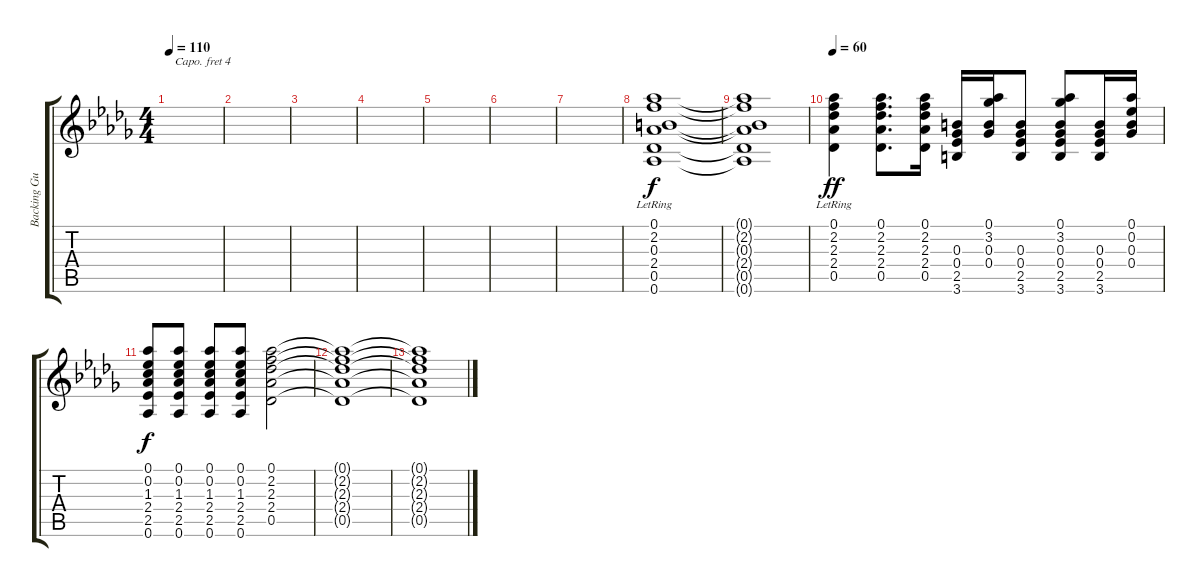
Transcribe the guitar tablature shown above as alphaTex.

\track ("Backing Guitar" "Backing Gu") {instrument acousticguitarnylon}
\staff {score tabs}
\capo 4
\tuning (E4 B3 G3 D3 A2 E2) {hide}
\ts (4 4)
\tempo 110
\clef g2
\ks db
|
|
|
|
|
|
|
(0.1{lr} 2.2{lr} 0.3{lr} 2.4{lr} 0.5{lr} 0.6{lr}).1 |
(0.1{t} 2.2{t} 0.3{t} 2.4{t} 0.5{t} 0.6{t}).1 |
\tempo 60
(0.1{lr} 2.2 2.3 2.4 0.5).4{dy ff volume 15} (0.1 2.2 2.3 2.4 0.5).8{d} (0.1 2.2 2.3 2.4 0.5).16 (0.3 0.4 2.5 3.6).16 (0.1 3.2 0.3 0.4).16 (0.3 0.4 2.5 3.6).8 (0.1 3.2 0.3 0.4 2.5 3.6).8 (0.3 0.4 2.5 3.6).16 (0.1 0.2 0.3 0.4).16 |
(0.1 0.2 1.3 2.4 2.5 0.6).8{dy f} (0.1 0.2 1.3 2.4 2.5 0.6).8 (0.1 0.2 1.3 2.4 2.5 0.6).8 (0.1 0.2 1.3 2.4 2.5 0.6).8 (0.1 2.2 2.3 2.4 0.5).2 |
(0.1{t} 2.2{t} 2.3{t} 2.4{t} 0.5{t}).1 |
(0.1{t} 2.2{t} 2.3{t} 2.4{t} 0.5{t}).1
